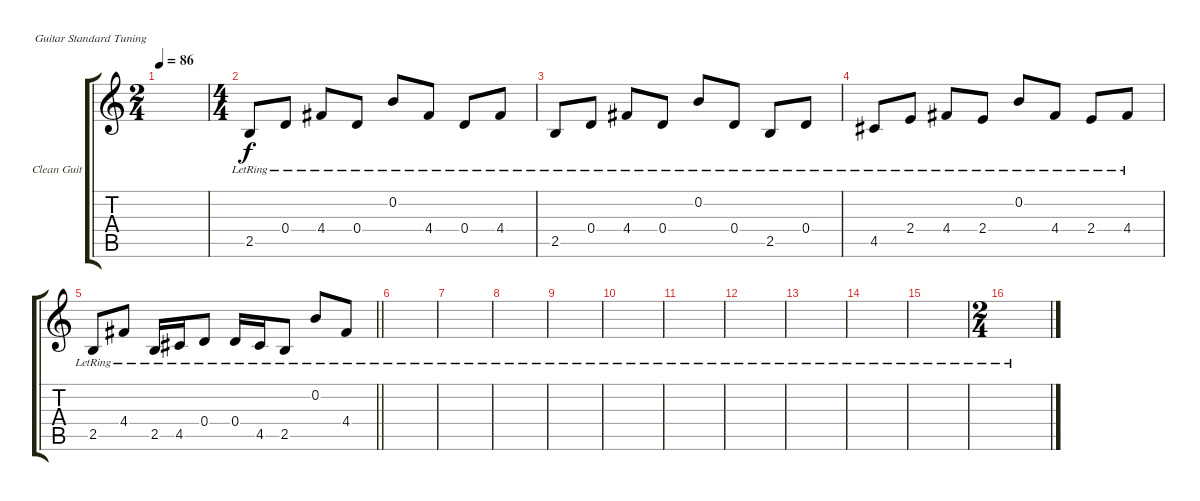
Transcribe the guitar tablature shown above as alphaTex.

\defaultSystemsLayout 4
\bracketExtendMode groupsimilarinstruments
\firstSystemTrackNameOrientation horizontal
\otherSystemsTrackNameOrientation horizontal
\track ("Clean Guitar" "Clean Guit") {instrument acousticguitarsteel}
\staff {score tabs}
\tuning (E4 B3 G3 D3 A2 E2)
\ts (2 4)
\tempo 86
\clef g2
\scale
0.485477
\ks c
|
\ts (4 4)
\scale
0.485477 2.5{lr}.8 0.4{lr}.8 4.4{lr}.8 0.4{lr}.8 0.2{lr}.8 4.4{lr}.8 0.4{lr}.8 4.4{lr}.8 |
\scale
0.257261 2.5{lr}.8 0.4{lr}.8 4.4{lr}.8 0.4{lr}.8 0.2{lr}.8 0.4{lr}.8 2.5{lr}.8 0.4{lr}.8 |
\scale
0.257261 4.5{lr}.8 2.4{lr}.8 4.4{lr}.8 2.4{lr}.8 0.2{lr}.8 4.4{lr}.8 2.4{lr}.8 4.4{lr}.8 |
\scale
0.333333
\barLineRight lightlight
2.5{lr}.8 4.4{lr}.8 2.5{lr}.16 4.5{lr}.16 0.4{lr}.8 0.4{lr}.16 4.5{lr}.16 2.5{lr}.8 0.2{lr}.8 4.4{lr}.8 |
\scale
0.333333 |
\scale
0.333333 |
\scale
0.333333 |
\scale
0.333333 |
\scale
0.333333 |
\scale
0.333333 |
\scale
0.333333 |
\scale
0.333333 |
\scale
0.257261 |
\scale
0.257261 |
\ts (2 4)
\scale
0.485477
